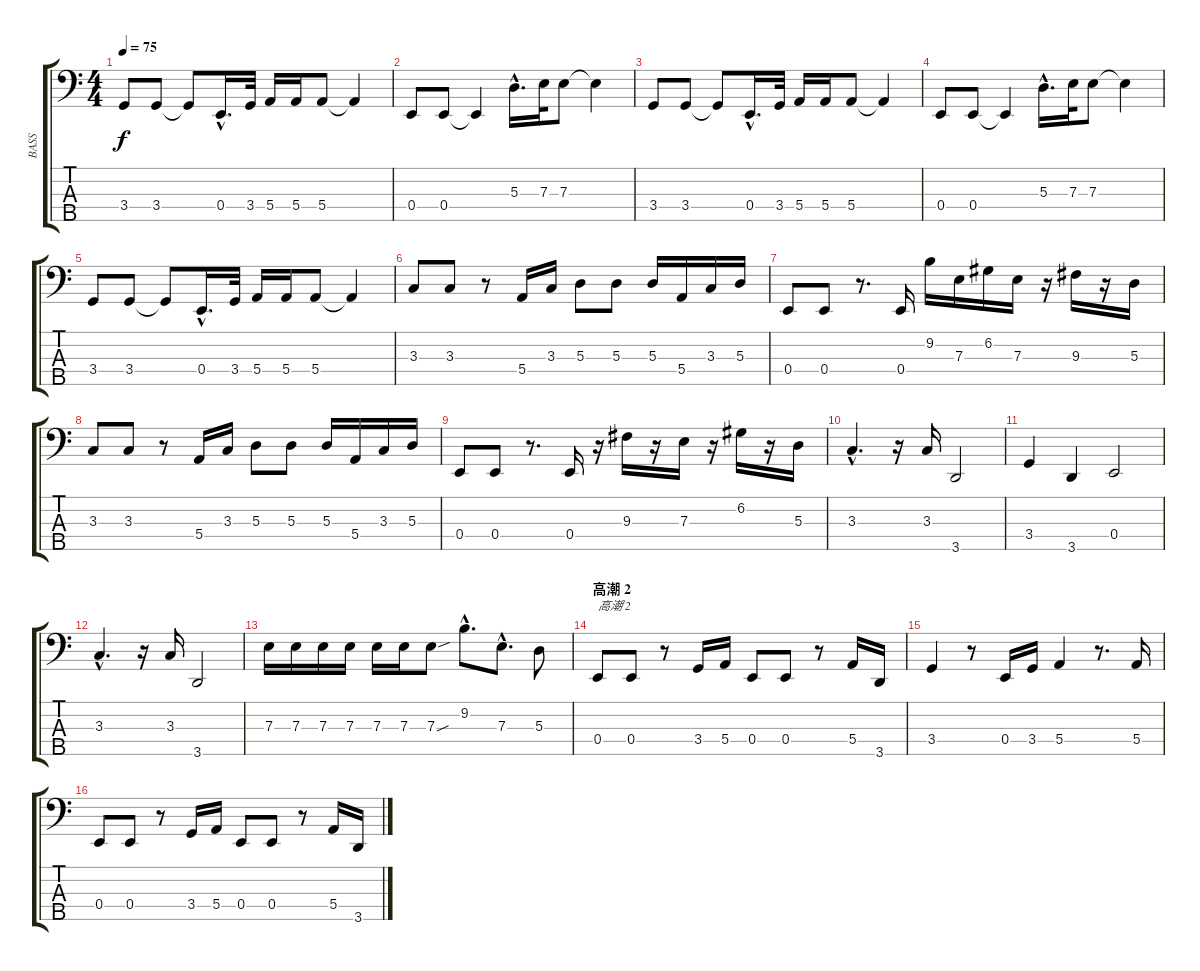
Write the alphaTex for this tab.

\track ("BASS" "BASS") {instrument electricbassfinger}
\staff {score tabs}
\tuning (G2 D2 A1 E1 B0) {hide}
\ts (4 4)
\tempo 75
\clef f4
\ks c
3.4.8{dy f} 3.4.8 3.4{t}.8 0.4{hac}.16{d} 3.4.32 5.4.16 5.4.16 5.4.8 5.4{t}.4 |
0.4.8 0.4.8 0.4{t}.4 5.3{hac}.16{d} 7.3.32 7.3.8 7.3{t}.4 |
3.4.8 3.4.8 3.4{t}.8 0.4{hac}.16{d} 3.4.32 5.4.16 5.4.16 5.4.8 5.4{t}.4 |
0.4.8 0.4.8 0.4{t}.4 5.3{hac}.16{d} 7.3.32 7.3.8 7.3{t}.4 |
3.4.8 3.4.8 3.4{t}.8 0.4{hac}.16{d} 3.4.32 5.4.16 5.4.16 5.4.8 5.4{t}.4 |
\section ("" "")
3.3.8 3.3.8 r.8 5.4.16 3.3.16 5.3.8 5.3.8 5.3.16 5.4.16 3.3.16 5.3.16 |
0.4.8 0.4.8 r.8{d} 0.4.16 9.2.16 7.3.16 6.2.16 7.3.16 r.16 9.3.16 r.16 5.3.16 |
3.3.8 3.3.8 r.8 5.4.16 3.3.16 5.3.8 5.3.8 5.3.16 5.4.16 3.3.16 5.3.16 |
0.4.8 0.4.8 r.8{d} 0.4.16 r.16 9.3.16 r.16 7.3.16 r.16 6.2.16 r.16 5.3.16 |
3.3{hac}.4{d} r.16 3.3.16 3.5.2 |
3.4.4 3.5.4 0.4.2 |
3.3{hac}.4{d} r.16 3.3.16 3.5.2 |
7.3.16 7.3.16 7.3.16 7.3.16 7.3.16 7.3.16 7.3{sou}.8 9.2{hac}.8{d} 7.3{hac}.8{d} 5.3.8 |
\section ("" "高潮 2")
0.4.8{txt "高潮 2"} 0.4.8 r.8 3.4.16 5.4.16 0.4.8 0.4.8 r.8 5.4.16 3.5.16 |
3.4.4 r.8 0.4.16 3.4.16 5.4.4 r.8{d} 5.4.16 |
0.4.8 0.4.8 r.8 3.4.16 5.4.16 0.4.8 0.4.8 r.8 5.4.16 3.5.16
